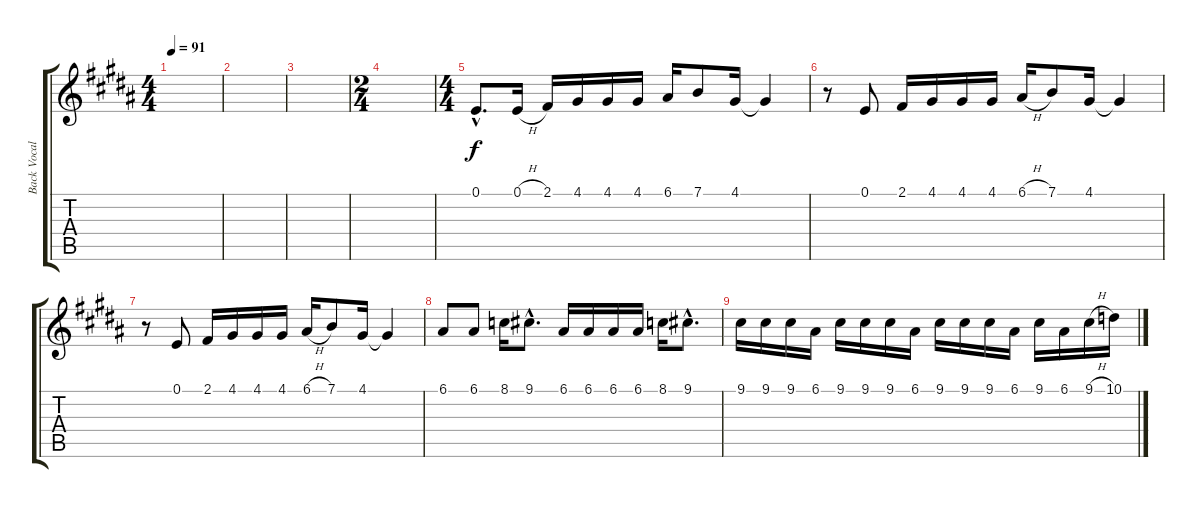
\track ("Back Vocals" "Back Vocal") {instrument violin}
\staff {score tabs}
\tuning (E4 B3 G3 D3 A2 E2) {hide}
\ts (4 4)
\tempo 91
\clef g2
\ks b
|
|
|
\ts (2 4)
|
\ts (4 4)
0.1{hac}.8{d} 0.1{h}.16 2.1.16 4.1.16 4.1.16 4.1.16 6.1.16 7.1.8 4.1.16 4.1{t}.4 |
r.8 0.1.8 2.1.16 4.1.16 4.1.16 4.1.16 6.1{h}.16 7.1.8 4.1.16 4.1{t}.4 |
r.8 0.1.8 2.1.16 4.1.16 4.1.16 4.1.16 6.1{h}.16 7.1.8 4.1.16 4.1{t}.4 |
6.1.8 6.1.8 8.1.16 9.1{hac}.8{d} 6.1.16 6.1.16 6.1.16 6.1.16 8.1.16 9.1{hac}.8{d} |
9.1.16 9.1.16 9.1.16 6.1.16 9.1.16 9.1.16 9.1.16 6.1.16 9.1.16 9.1.16 9.1.16 6.1.16 9.1.16 6.1.16 9.1{h}.16 10.1.16
